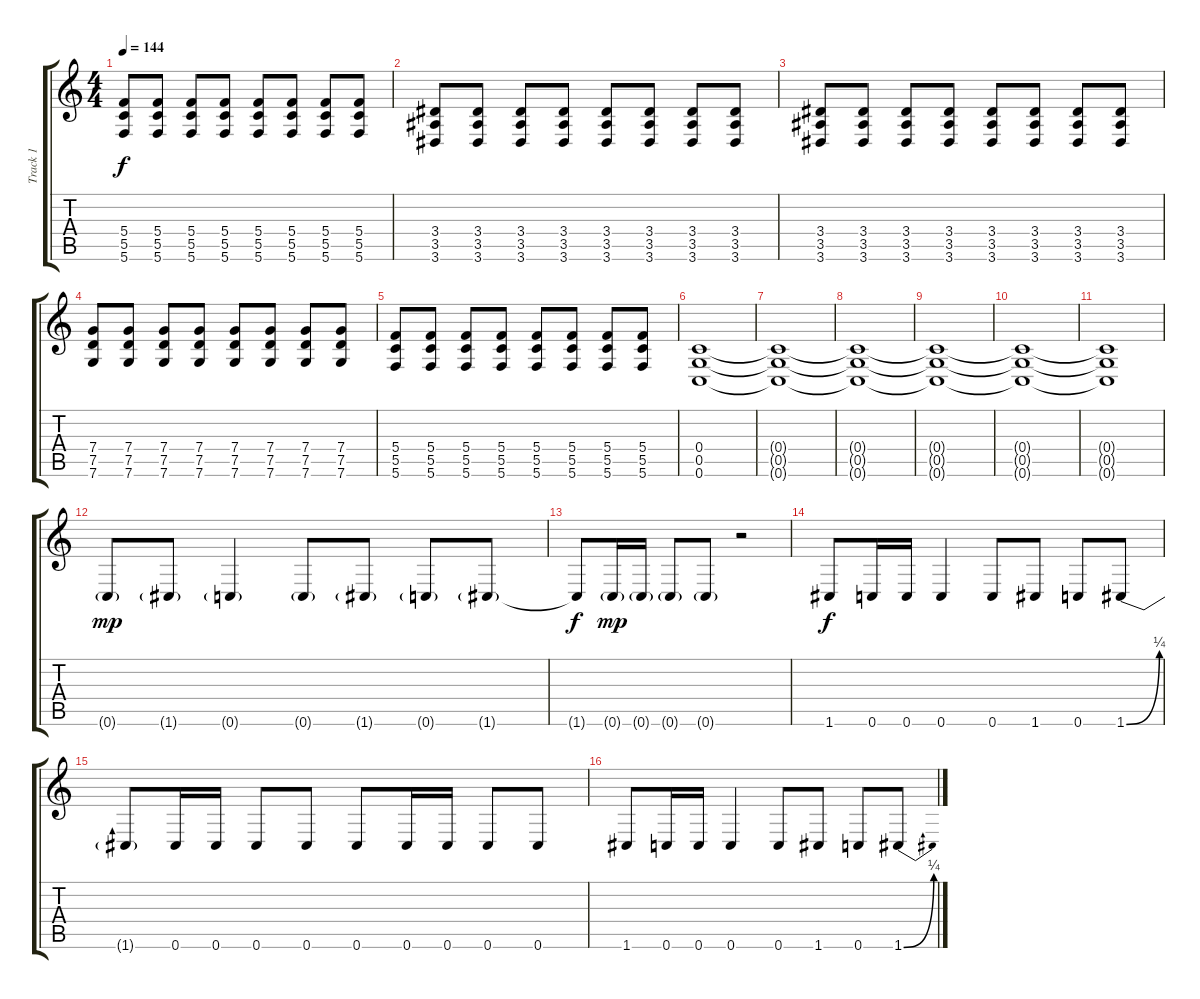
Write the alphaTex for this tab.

\track ("Track 1" "Track 1") {instrument distortionguitar}
\staff {score tabs}
\tuning (D4 A3 F3 C3 G2 C2) {hide}
\ts (4 4)
\tempo 144
\clef g2
\ks c
(5.4 5.5 5.6).8{dy f} (5.4 5.5 5.6).8 (5.4 5.5 5.6).8 (5.4 5.5 5.6).8 (5.4 5.5 5.6).8 (5.4 5.5 5.6).8 (5.4 5.5 5.6).8 (5.4 5.5 5.6).8 |
(3.4 3.5 3.6).8 (3.4 3.5 3.6).8 (3.4 3.5 3.6).8 (3.4 3.5 3.6).8 (3.4 3.5 3.6).8 (3.4 3.5 3.6).8 (3.4 3.5 3.6).8 (3.4 3.5 3.6).8 |
(3.4 3.5 3.6).8 (3.4 3.5 3.6).8 (3.4 3.5 3.6).8 (3.4 3.5 3.6).8 (3.4 3.5 3.6).8 (3.4 3.5 3.6).8 (3.4 3.5 3.6).8 (3.4 3.5 3.6).8 |
(7.4 7.5 7.6).8 (7.4 7.5 7.6).8 (7.4 7.5 7.6).8 (7.4 7.5 7.6).8 (7.4 7.5 7.6).8 (7.4 7.5 7.6).8 (7.4 7.5 7.6).8 (7.4 7.5 7.6).8 |
(5.4 5.5 5.6).8 (5.4 5.5 5.6).8 (5.4 5.5 5.6).8 (5.4 5.5 5.6).8 (5.4 5.5 5.6).8 (5.4 5.5 5.6).8 (5.4 5.5 5.6).8 (5.4 5.5 5.6).8 |
(0.4 0.5 0.6).1{volume 0} |
(0.4{t} 0.5{t} 0.6{t}).1 |
(0.4{t} 0.5{t} 0.6{t}).1 |
(0.4{t} 0.5{t} 0.6{t}).1 |
(0.4{t} 0.5{t} 0.6{t}).1 |
(0.4{t} 0.5{t} 0.6{t}).1 |
0.6{g}.8{dy mp volume 13} 1.6{g}.8 0.6{g}.4 0.6{g}.8 1.6{g}.8 0.6{g}.8 1.6{g}.8 |
1.6{t}.8{dy f} 0.6{g}.16{dy mp} 0.6{g}.16 0.6{g}.8 0.6{g}.8 r.2 |
1.6.8{dy f} 0.6.16 0.6.16 0.6.4 0.6.8 1.6.8 0.6.8 1.6{be (bend 0 0 60 1)}.8 |
1.6{t}.8 0.6.16 0.6.16 0.6.8 0.6.8 0.6.8 0.6.16 0.6.16 0.6.8 0.6.8 |
1.6.8 0.6.16 0.6.16 0.6.4 0.6.8 1.6.8 0.6.8 1.6{be (bend 0 0 60 1)}.8
